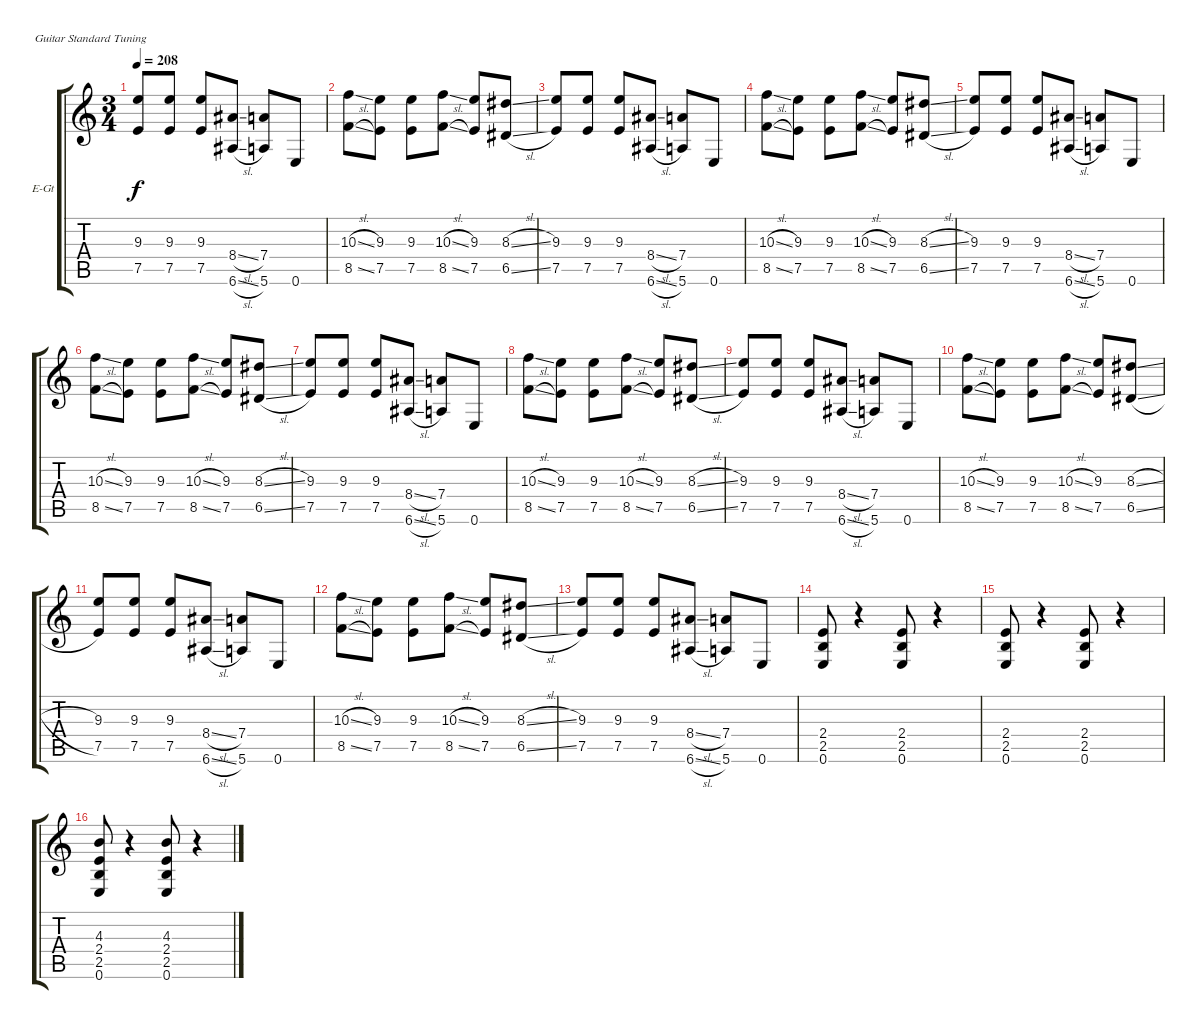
\bracketExtendMode groupsimilarinstruments
\firstSystemTrackNameOrientation horizontal
\otherSystemsTrackNameOrientation horizontal
\track ("Guitar 2" "E-Gt") {instrument overdrivenguitar}
\staff {score tabs}
\tuning (E4 B3 G3 D3 A2 E2)
\ts (3 4)
\tempo 208
\clef g2
\ks c
(9.3 7.5).8{dy f} (9.3 7.5).8 (9.3 7.5).8 (8.4{sl} 6.6{sl}).8 (7.4 5.6).8 0.6.8 |
(10.3{sl} 8.5{sl}).8 (9.3 7.5).8 (9.3 7.5).8 (10.3{sl} 8.5{sl}).8 (9.3 7.5).8 (8.3{sl} 6.5{sl}).8 |
(9.3 7.5).8 (9.3 7.5).8 (9.3 7.5).8 (8.4{sl} 6.6{sl}).8 (7.4 5.6).8 0.6.8 |
(10.3{sl} 8.5{sl}).8 (9.3 7.5).8 (9.3 7.5).8 (10.3{sl} 8.5{sl}).8 (9.3 7.5).8 (8.3{sl} 6.5{sl}).8 |
(9.3 7.5).8 (9.3 7.5).8 (9.3 7.5).8 (8.4{sl} 6.6{sl}).8 (7.4 5.6).8 0.6.8 |
(10.3{sl} 8.5{sl}).8 (9.3 7.5).8 (9.3 7.5).8 (10.3{sl} 8.5{sl}).8 (9.3 7.5).8 (8.3{sl} 6.5{sl}).8 |
(9.3 7.5).8 (9.3 7.5).8 (9.3 7.5).8 (8.4{sl} 6.6{sl}).8 (7.4 5.6).8 0.6.8 |
(10.3{sl} 8.5{sl}).8 (9.3 7.5).8 (9.3 7.5).8 (10.3{sl} 8.5{sl}).8 (9.3 7.5).8 (8.3{sl} 6.5{sl}).8 |
(9.3 7.5).8 (9.3 7.5).8 (9.3 7.5).8 (8.4{sl} 6.6{sl}).8 (7.4 5.6).8 0.6.8 |
(10.3{sl} 8.5{sl}).8 (9.3 7.5).8 (9.3 7.5).8 (10.3{sl} 8.5{sl}).8 (9.3 7.5).8 (8.3{sl} 6.5{sl}).8 |
(9.3 7.5).8 (9.3 7.5).8 (9.3 7.5).8 (8.4{sl} 6.6{sl}).8 (7.4 5.6).8 0.6.8 |
(10.3{sl} 8.5{sl}).8 (9.3 7.5).8 (9.3 7.5).8 (10.3{sl} 8.5{sl}).8 (9.3 7.5).8 (8.3{sl} 6.5{sl}).8 |
(9.3 7.5).8 (9.3 7.5).8 (9.3 7.5).8 (8.4{sl} 6.6{sl}).8 (7.4 5.6).8 0.6.8 |
(2.4 2.5 0.6).8 r.4 (2.4 2.5 0.6).8 r.4 |
(2.4 2.5 0.6).8 r.4 (2.4 2.5 0.6).8 r.4 |
(4.3 2.4 2.5 0.6).8 r.4 (4.3 2.4 2.5 0.6).8 r.4
